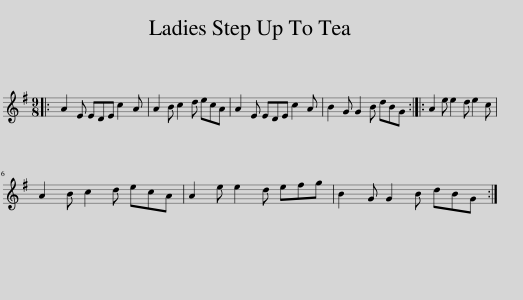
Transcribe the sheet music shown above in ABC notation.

X:1
L:1/8
M:9/8
I:linebreak $
K:G
V:1 treble
V:1
|: A2 E EDE c2 A | A2 B c2 d ecA | A2 E EDE c2 A | B2 G G2 B dBG :: A2 e e2 d e2 c |$ %5
 A2 B c2 d ecA | A2 e e2 d efg | B2 G G2 B dBG :| %8
